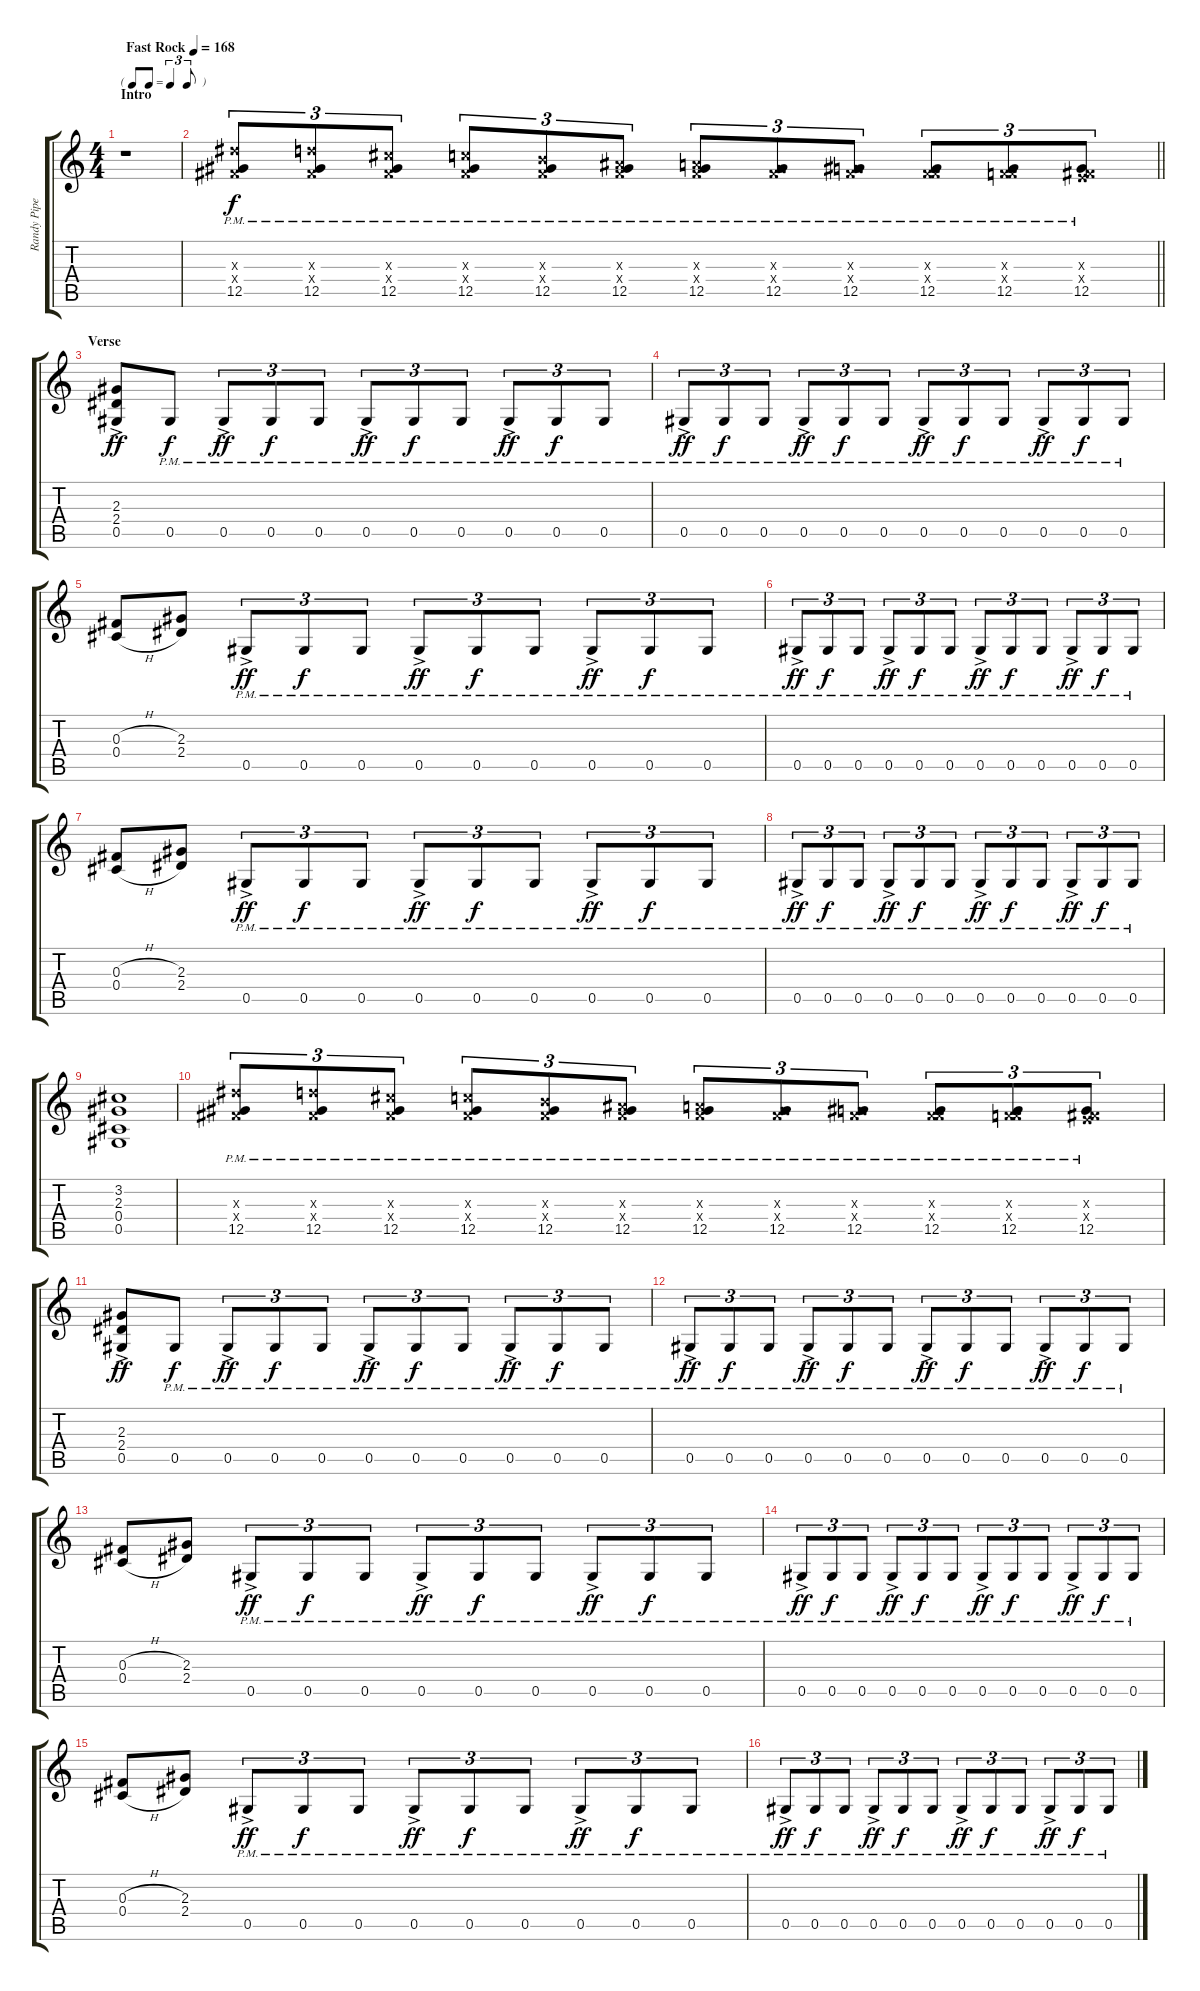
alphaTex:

\track ("Randy Piper (rythm)" "Randy Pipe") {instrument distortionguitar}
\staff {score tabs}
\tuning (Eb4 Bb3 Gb3 Db3 Ab2 Eb2) {hide}
\ts (4 4)
\tf triplet8th
\section ("" "Intro")
\tempo (168 "Fast Rock")
\clef g2
\ks c
r.1{dy f instrument distortionguitar} |
\barLineRight lightlight
(0.3{x} 14.4{x} 12.5{pm}).8{tu (3 2)} (0.3{x} 13.4{x} 12.5{pm}).8{tu (3 2)} (0.3{x} 12.4{x} 12.5{pm}).8{tu (3 2)} (0.3{x} 11.4{x} 12.5{pm}).8{tu (3 2)} (0.3{x} 10.4{x} 12.5{pm}).8{tu (3 2)} (0.3{x} 9.4{x} 12.5{pm}).8{tu (3 2)} (0.3{x} 8.4{x} 12.5{pm}).8{tu (3 2)} (0.3{x} 7.4{x} 12.5{pm}).8{tu (3 2)} (0.3{x} 6.4{x} 12.5{pm}).8{tu (3 2)} (0.3{x} 5.4{x} 12.5{pm}).8{tu (3 2)} (0.3{x} 4.4{x} 12.5{pm}).8{tu (3 2)} (0.3{x} 3.4{x} 12.5{pm}).8{tu (3 2)} |
\section ("" "Verse")
(2.3 2.4 0.5{ac}).8{dy ff} 0.5{pm}.8{dy f} 0.5{ac pm}.8{tu (3 2) dy ff} 0.5{pm}.8{tu (3 2) dy f} 0.5{pm}.8{tu (3 2)} 0.5{ac pm}.8{tu (3 2) dy ff} 0.5{pm}.8{tu (3 2) dy f} 0.5{pm}.8{tu (3 2)} 0.5{ac pm}.8{tu (3 2) dy ff} 0.5{pm}.8{tu (3 2) dy f} 0.5{pm}.8{tu (3 2)} |
0.5{ac pm}.8{tu (3 2) dy ff} 0.5{pm}.8{tu (3 2) dy f} 0.5{pm}.8{tu (3 2)} 0.5{ac pm}.8{tu (3 2) dy ff} 0.5{pm}.8{tu (3 2) dy f} 0.5{pm}.8{tu (3 2)} 0.5{ac pm}.8{tu (3 2) dy ff} 0.5{pm}.8{tu (3 2) dy f} 0.5{pm}.8{tu (3 2)} 0.5{ac pm}.8{tu (3 2) dy ff} 0.5{pm}.8{tu (3 2) dy f} 0.5{pm}.8{tu (3 2)} |
(0.3{h} 0.4{h}).8 (2.3 2.4).8 0.5{ac pm}.8{tu (3 2) dy ff} 0.5{pm}.8{tu (3 2) dy f} 0.5{pm}.8{tu (3 2)} 0.5{ac pm}.8{tu (3 2) dy ff} 0.5{pm}.8{tu (3 2) dy f} 0.5{pm}.8{tu (3 2)} 0.5{ac pm}.8{tu (3 2) dy ff} 0.5{pm}.8{tu (3 2) dy f} 0.5{pm}.8{tu (3 2)} |
0.5{ac pm}.8{tu (3 2) dy ff} 0.5{pm}.8{tu (3 2) dy f} 0.5{pm}.8{tu (3 2)} 0.5{ac pm}.8{tu (3 2) dy ff} 0.5{pm}.8{tu (3 2) dy f} 0.5{pm}.8{tu (3 2)} 0.5{ac pm}.8{tu (3 2) dy ff} 0.5{pm}.8{tu (3 2) dy f} 0.5{pm}.8{tu (3 2)} 0.5{ac pm}.8{tu (3 2) dy ff} 0.5{pm}.8{tu (3 2) dy f} 0.5{pm}.8{tu (3 2)} |
(0.3{h} 0.4{h}).8 (2.3 2.4).8 0.5{ac pm}.8{tu (3 2) dy ff} 0.5{pm}.8{tu (3 2) dy f} 0.5{pm}.8{tu (3 2)} 0.5{ac pm}.8{tu (3 2) dy ff} 0.5{pm}.8{tu (3 2) dy f} 0.5{pm}.8{tu (3 2)} 0.5{ac pm}.8{tu (3 2) dy ff} 0.5{pm}.8{tu (3 2) dy f} 0.5{pm}.8{tu (3 2)} |
0.5{ac pm}.8{tu (3 2) dy ff} 0.5{pm}.8{tu (3 2) dy f} 0.5{pm}.8{tu (3 2)} 0.5{ac pm}.8{tu (3 2) dy ff} 0.5{pm}.8{tu (3 2) dy f} 0.5{pm}.8{tu (3 2)} 0.5{ac pm}.8{tu (3 2) dy ff} 0.5{pm}.8{tu (3 2) dy f} 0.5{pm}.8{tu (3 2)} 0.5{ac pm}.8{tu (3 2) dy ff} 0.5{pm}.8{tu (3 2) dy f} 0.5{pm}.8{tu (3 2)} |
(3.2 2.3 0.4 0.5).1 |
(0.3{x} 14.4{x} 12.5{pm}).8{tu (3 2)} (0.3{x} 13.4{x} 12.5{pm}).8{tu (3 2)} (0.3{x} 12.4{x} 12.5{pm}).8{tu (3 2)} (0.3{x} 11.4{x} 12.5{pm}).8{tu (3 2)} (0.3{x} 10.4{x} 12.5{pm}).8{tu (3 2)} (0.3{x} 9.4{x} 12.5{pm}).8{tu (3 2)} (0.3{x} 8.4{x} 12.5{pm}).8{tu (3 2)} (0.3{x} 7.4{x} 12.5{pm}).8{tu (3 2)} (0.3{x} 6.4{x} 12.5{pm}).8{tu (3 2)} (0.3{x} 5.4{x} 12.5{pm}).8{tu (3 2)} (0.3{x} 4.4{x} 12.5{pm}).8{tu (3 2)} (0.3{x} 3.4{x} 12.5{pm}).8{tu (3 2)} |
(2.3 2.4 0.5{ac}).8{dy ff} 0.5{pm}.8{dy f} 0.5{ac pm}.8{tu (3 2) dy ff} 0.5{pm}.8{tu (3 2) dy f} 0.5{pm}.8{tu (3 2)} 0.5{ac pm}.8{tu (3 2) dy ff} 0.5{pm}.8{tu (3 2) dy f} 0.5{pm}.8{tu (3 2)} 0.5{ac pm}.8{tu (3 2) dy ff} 0.5{pm}.8{tu (3 2) dy f} 0.5{pm}.8{tu (3 2)} |
0.5{ac pm}.8{tu (3 2) dy ff} 0.5{pm}.8{tu (3 2) dy f} 0.5{pm}.8{tu (3 2)} 0.5{ac pm}.8{tu (3 2) dy ff} 0.5{pm}.8{tu (3 2) dy f} 0.5{pm}.8{tu (3 2)} 0.5{ac pm}.8{tu (3 2) dy ff} 0.5{pm}.8{tu (3 2) dy f} 0.5{pm}.8{tu (3 2)} 0.5{ac pm}.8{tu (3 2) dy ff} 0.5{pm}.8{tu (3 2) dy f} 0.5{pm}.8{tu (3 2)} |
(0.3{h} 0.4{h}).8 (2.3 2.4).8 0.5{ac pm}.8{tu (3 2) dy ff} 0.5{pm}.8{tu (3 2) dy f} 0.5{pm}.8{tu (3 2)} 0.5{ac pm}.8{tu (3 2) dy ff} 0.5{pm}.8{tu (3 2) dy f} 0.5{pm}.8{tu (3 2)} 0.5{ac pm}.8{tu (3 2) dy ff} 0.5{pm}.8{tu (3 2) dy f} 0.5{pm}.8{tu (3 2)} |
0.5{ac pm}.8{tu (3 2) dy ff} 0.5{pm}.8{tu (3 2) dy f} 0.5{pm}.8{tu (3 2)} 0.5{ac pm}.8{tu (3 2) dy ff} 0.5{pm}.8{tu (3 2) dy f} 0.5{pm}.8{tu (3 2)} 0.5{ac pm}.8{tu (3 2) dy ff} 0.5{pm}.8{tu (3 2) dy f} 0.5{pm}.8{tu (3 2)} 0.5{ac pm}.8{tu (3 2) dy ff} 0.5{pm}.8{tu (3 2) dy f} 0.5{pm}.8{tu (3 2)} |
(0.3{h} 0.4{h}).8 (2.3 2.4).8 0.5{ac pm}.8{tu (3 2) dy ff} 0.5{pm}.8{tu (3 2) dy f} 0.5{pm}.8{tu (3 2)} 0.5{ac pm}.8{tu (3 2) dy ff} 0.5{pm}.8{tu (3 2) dy f} 0.5{pm}.8{tu (3 2)} 0.5{ac pm}.8{tu (3 2) dy ff} 0.5{pm}.8{tu (3 2) dy f} 0.5{pm}.8{tu (3 2)} |
0.5{ac pm}.8{tu (3 2) dy ff} 0.5{pm}.8{tu (3 2) dy f} 0.5{pm}.8{tu (3 2)} 0.5{ac pm}.8{tu (3 2) dy ff} 0.5{pm}.8{tu (3 2) dy f} 0.5{pm}.8{tu (3 2)} 0.5{ac pm}.8{tu (3 2) dy ff} 0.5{pm}.8{tu (3 2) dy f} 0.5{pm}.8{tu (3 2)} 0.5{ac pm}.8{tu (3 2) dy ff} 0.5{pm}.8{tu (3 2) dy f} 0.5{pm}.8{tu (3 2)}
